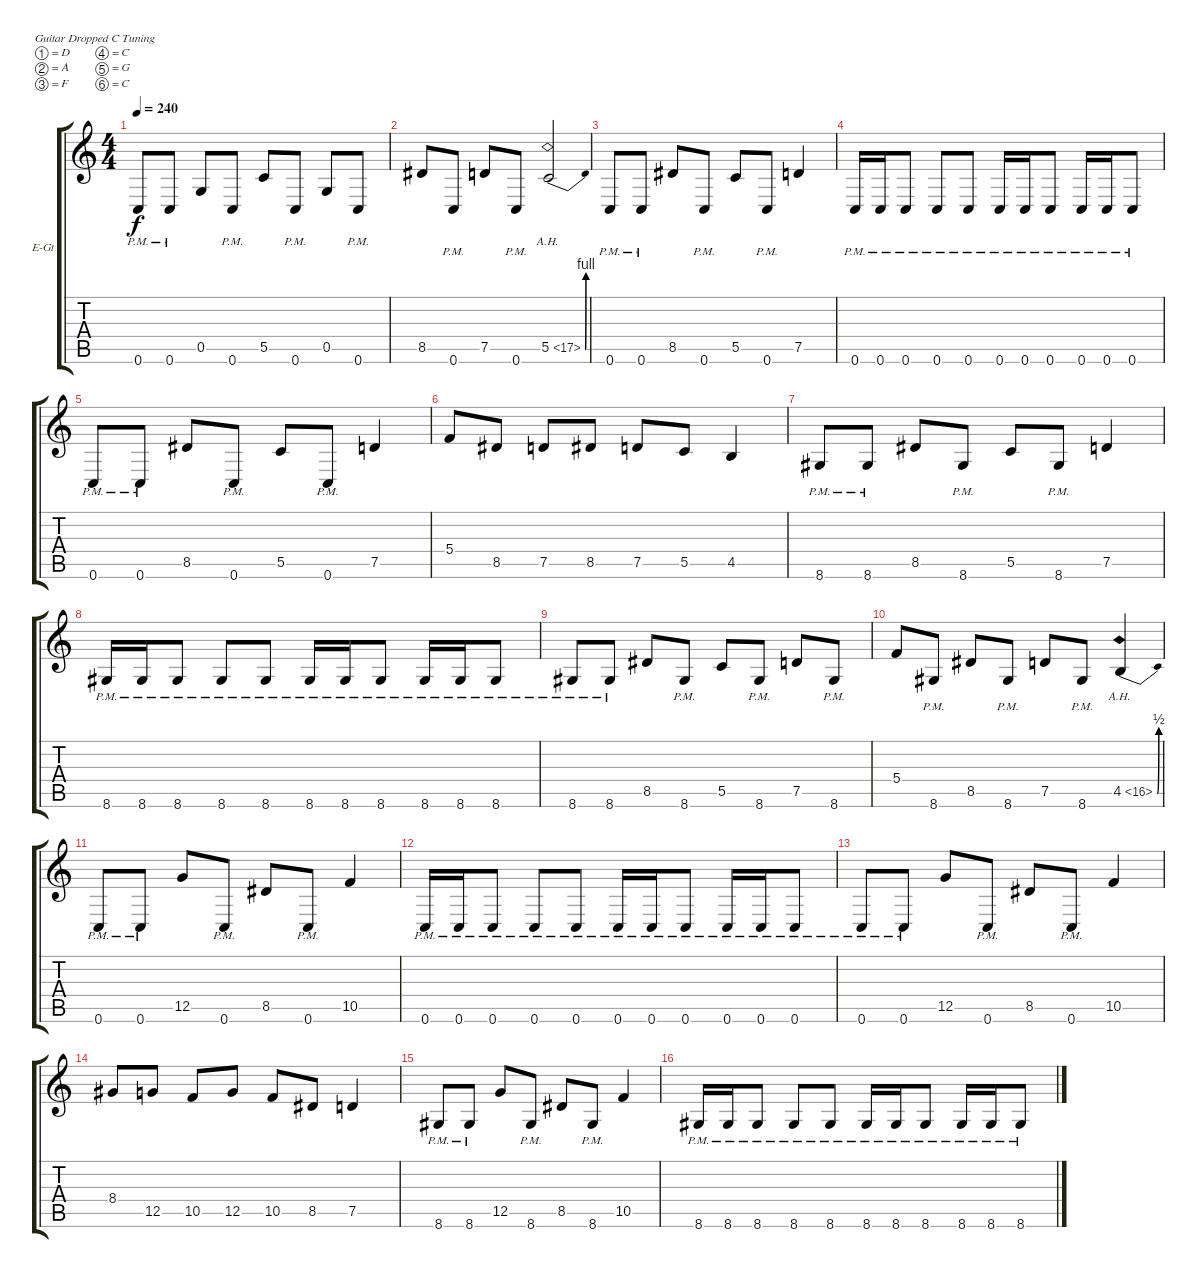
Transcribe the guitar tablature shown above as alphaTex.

\bracketExtendMode groupsimilarinstruments
\firstSystemTrackNameOrientation horizontal
\otherSystemsTrackNameOrientation horizontal
\track ("Ernie" "E-Gt") {instrument distortionguitar}
\staff {score tabs}
\tuning (D4 A3 F3 C3 G2 C2)
\ts (4 4)
\tempo 240
\clef g2
\ks c
0.6{pm}.8{dy f} 0.6{pm}.8 0.5.8 0.6{pm}.8 5.5.8 0.6{pm}.8 0.5.8 0.6{pm}.8 |
8.5.8 0.6{pm}.8 7.5.8 0.6{pm}.8 5.5{be (bend 0 0 60 4) ah 12}.2 |
0.6{pm}.8 0.6{pm}.8 8.5.8 0.6{pm}.8 5.5.8 0.6{pm}.8 7.5.4 |
0.6{pm}.16 0.6{pm}.16 0.6{pm}.8 0.6{pm}.8 0.6{pm}.8 0.6{pm}.16 0.6{pm}.16 0.6{pm}.8 0.6{pm}.16 0.6{pm}.16 0.6{pm}.8 |
0.6{pm}.8 0.6{pm}.8 8.5.8 0.6{pm}.8 5.5.8 0.6{pm}.8 7.5.4 |
5.4.8 8.5.8 7.5.8 8.5.8 7.5.8 5.5.8 4.5.4 |
8.6{pm}.8 8.6{pm}.8 8.5.8 8.6{pm}.8 5.5.8 8.6{pm}.8 7.5.4 |
8.6{pm}.16 8.6{pm}.16 8.6{pm}.8 8.6{pm}.8 8.6{pm}.8 8.6{pm}.16 8.6{pm}.16 8.6{pm}.8 8.6{pm}.16 8.6{pm}.16 8.6{pm}.8 |
8.6{pm}.8 8.6{pm}.8 8.5.8 8.6{pm}.8 5.5.8 8.6{pm}.8 7.5.8 8.6{pm}.8 |
5.4.8 8.6{pm}.8 8.5.8 8.6{pm}.8 7.5.8 8.6{pm}.8 4.5{be (bend 0 0 60 2) ah 12}.4 |
0.6{pm}.8 0.6{pm}.8 12.5.8 0.6{pm}.8 8.5.8 0.6{pm}.8 10.5.4 |
0.6{pm}.16 0.6{pm}.16 0.6{pm}.8 0.6{pm}.8 0.6{pm}.8 0.6{pm}.16 0.6{pm}.16 0.6{pm}.8 0.6{pm}.16 0.6{pm}.16 0.6{pm}.8 |
0.6{pm}.8 0.6{pm}.8 12.5.8 0.6{pm}.8 8.5.8 0.6{pm}.8 10.5.4 |
8.4.8 12.5.8 10.5.8 12.5.8 10.5.8 8.5.8 7.5.4 |
8.6{pm}.8 8.6{pm}.8 12.5.8 8.6{pm}.8 8.5.8 8.6{pm}.8 10.5.4 |
8.6{pm}.16 8.6{pm}.16 8.6{pm}.8 8.6{pm}.8 8.6{pm}.8 8.6{pm}.16 8.6{pm}.16 8.6{pm}.8 8.6{pm}.16 8.6{pm}.16 8.6{pm}.8
